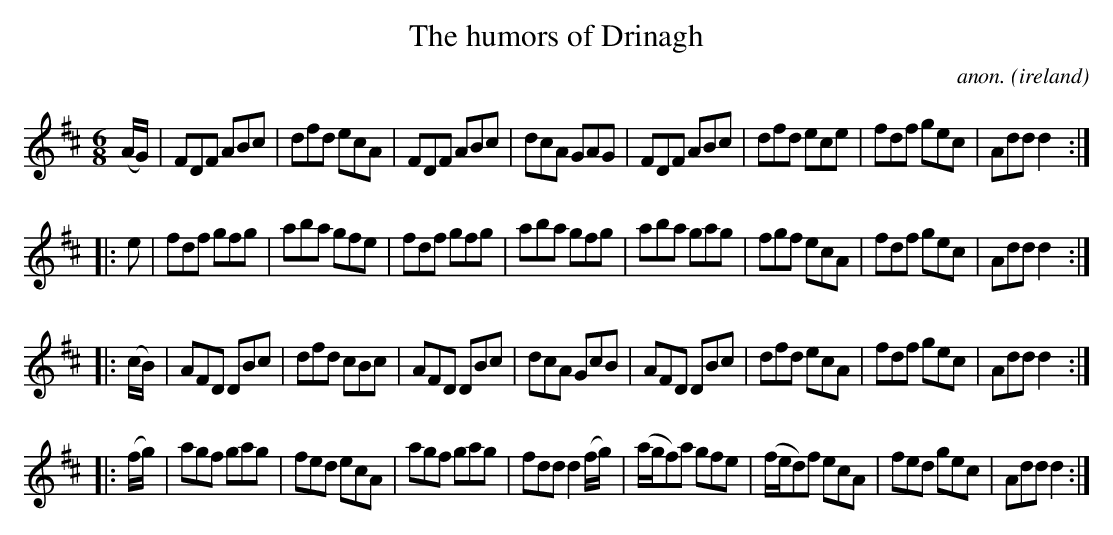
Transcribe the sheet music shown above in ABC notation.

X:1
T:The humors of Drinagh
O:ireland
C:anon.
M:6/8
L:1/8
K:D
(A/G/)|FDF ABc|dfd ecA|FDF ABc|dcA GAG|FDF ABc|dfd ece|fdf gec|Add d2:|
|:e|fdf gfg|aba gfe|fdf gfg|aba gfg|aba gag|fgf ecA|fdf gec|Add d2:|
|:(c/B/)|AFD DBc|dfd cBc|AFD DBc|dcA GcB|AFD DBc|dfd ecA|fdf gec|Add d2:|
|:(f/g/)|agf gag|fed ecA|agf gag|fdd d2(f/g/)|(a/g/f)a gfe|(f/e/d)f ecA|fed gec|Add d2:|
